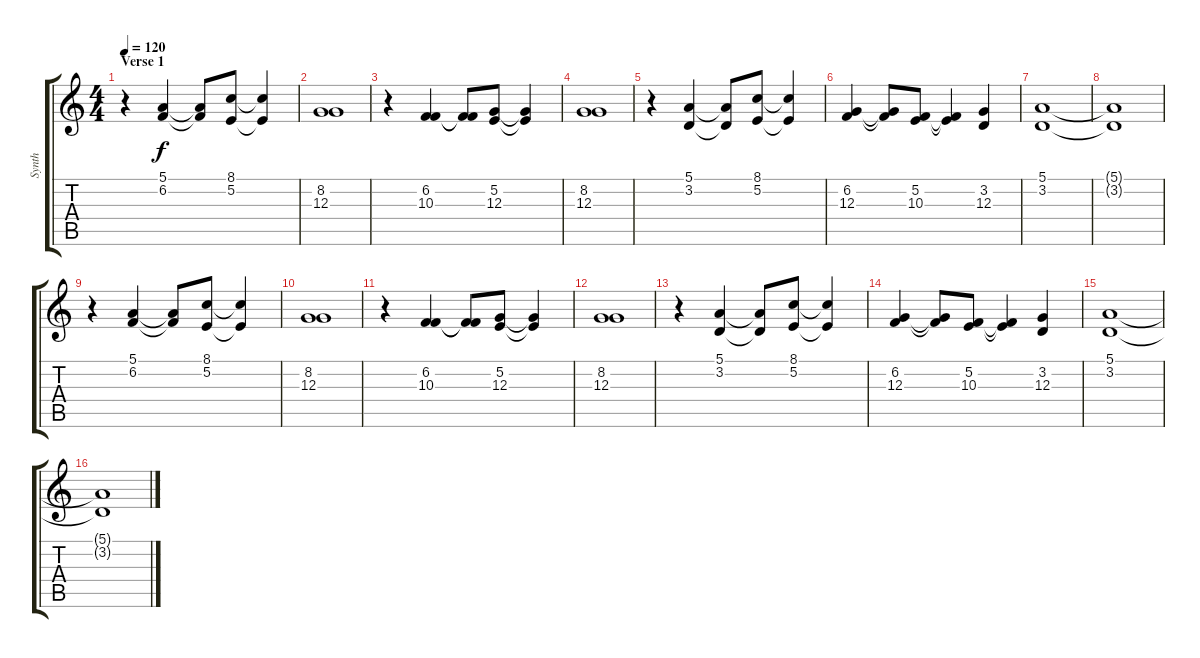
\track ("Synth" "Synth") {instrument stringensemble1}
\staff {score tabs}
\tuning (E4 B3 G3 D3 A2 E2) {hide}
\ts (4 4)
\section ("" "Verse 1")
\tempo 120
\clef g2
\ks c
r.4{dy f} (5.1 6.2).4 (5.1{t} 6.2{t}).8 (8.1 5.2).8 (8.1{t} 5.2{t}).4 |
(8.2 12.3).1 |
r.4 (6.2 10.3).4 (6.2{t} 10.3{t}).8 (5.2 12.3).8 (5.2{t} 12.3{t}).4 |
(8.2 12.3).1 |
r.4 (5.1 3.2).4 (5.1{t} 3.2{t}).8 (8.1 5.2).8 (8.1{t} 5.2{t}).4 |
(6.2 12.3).4 (6.2{t} 12.3{t}).8 (5.2 10.3).8 (5.2{t} 10.3{t}).4 (3.2 12.3).4 |
(5.1 3.2).1 |
(5.1{t} 3.2{t}).1 |
r.4 (5.1 6.2).4 (5.1{t} 6.2{t}).8 (8.1 5.2).8 (8.1{t} 5.2{t}).4 |
(8.2 12.3).1 |
r.4 (6.2 10.3).4 (6.2{t} 10.3{t}).8 (5.2 12.3).8 (5.2{t} 12.3{t}).4 |
(8.2 12.3).1 |
r.4 (5.1 3.2).4 (5.1{t} 3.2{t}).8 (8.1 5.2).8 (8.1{t} 5.2{t}).4 |
(6.2 12.3).4 (6.2{t} 12.3{t}).8 (5.2 10.3).8 (5.2{t} 10.3{t}).4 (3.2 12.3).4 |
(5.1 3.2).1 |
(5.1{t} 3.2{t}).1
